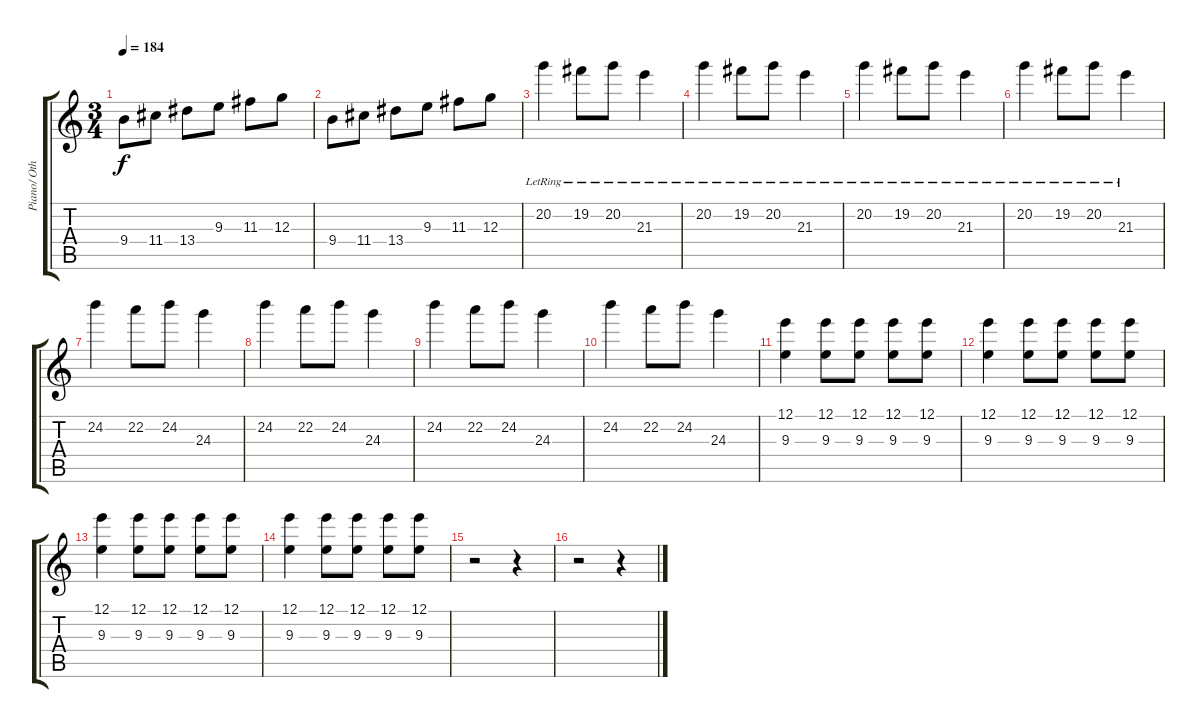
\track ("Piano/ Other" "Piano/ Oth") {instrument acousticguitarsteel}
\staff {score tabs}
\tuning (E4 B3 G3 D3 A2 E2) {hide}
\ts (3 4)
\tempo 184
\clef g2
\ks c
9.4.8{dy f} 11.4.8 13.4.8 9.3.8 11.3.8 12.3.8 |
9.4.8 11.4.8 13.4.8 9.3.8 11.3.8 12.3.8 |
20.2{lr}.4{volume 15} 19.2{lr}.8 20.2{lr}.8 21.3{lr}.4 |
20.2{lr}.4 19.2{lr}.8 20.2{lr}.8 21.3{lr}.4 |
20.2{lr}.4 19.2{lr}.8 20.2{lr}.8 21.3{lr}.4 |
20.2{lr}.4 19.2{lr}.8 20.2{lr}.8 21.3{lr}.4 |
24.2.4 22.2.8 24.2.8 24.3.4 |
24.2.4 22.2.8 24.2.8 24.3.4 |
24.2.4 22.2.8 24.2.8 24.3.4 |
24.2.4 22.2.8 24.2.8 24.3.4 |
(12.1 9.3).4{instrument stringensemble1} (12.1 9.3).8 (12.1 9.3).8 (12.1 9.3).8 (12.1 9.3).8 |
(12.1 9.3).4 (12.1 9.3).8 (12.1 9.3).8 (12.1 9.3).8 (12.1 9.3).8 |
(12.1 9.3).4 (12.1 9.3).8 (12.1 9.3).8 (12.1 9.3).8 (12.1 9.3).8 |
(12.1 9.3).4 (12.1 9.3).8 (12.1 9.3).8 (12.1 9.3).8 (12.1 9.3).8 |
r.2 r.4 |
r.2 r.4
